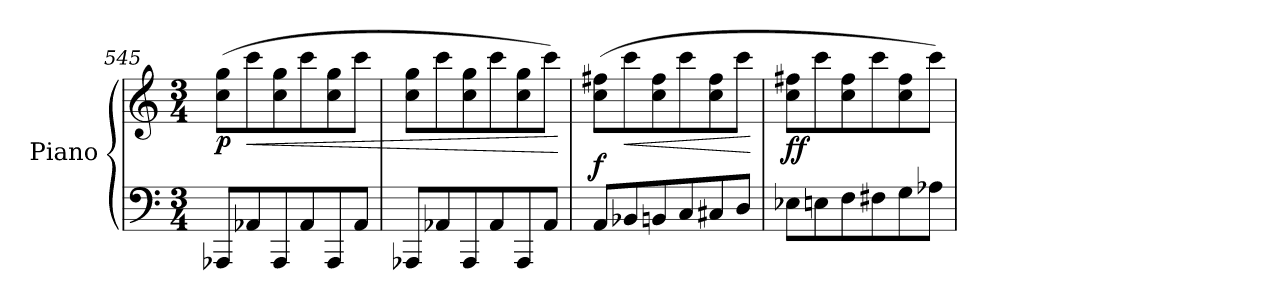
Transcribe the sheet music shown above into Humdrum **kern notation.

**kern	**kern	**dynam
*part1	*part1	*part1
*staff2	*staff1	*staff1/2
*I"Piano	*	*
*I'Pno.	*	*
*clefF4	*clefG2	*
*k[]	*k[]	*
*M3/4	*M3/4	*
=545	=545	=545
!	!	!LO:DY:b
8AAA-X/L	(8cc\ 8gg\L	p
!	!	!LO:HP:b
8AA-X/	8ccc\	<
8AAA-/	8cc\ 8gg\	.
8AA-/	8ccc\	.
8AAA-/	8cc\ 8gg\	.
8AA-/J	8ccc\J	.
=546	=546	=546
8AAA-X/L	8cc\ 8gg\L	.
8AA-X/	8ccc\	.
8AAA-/	8cc\ 8gg\	.
8AA-/	8ccc\	.
8AAA-/	8cc\ 8gg\	.
8AA-/J	8ccc\J)	.
.	.	[
=547	=547	=547
!	!	!LO:DY:a=2
8AA/L	(8cc\ 8ff#X\L	f
!	!	!LO:HP:b
8BB-X/	8ccc\	<
8BBn/	8cc\ 8ff#\	.
8C/	8ccc\	.
8C#X/	8cc\ 8ff#\	.
8D/J	8ccc\J	.
.	.	[
=548	=548	=548
!	!	!LO:DY:b
8E-X\L	8cc\ 8ff#X\L	ff
8En\	8ccc\	.
8F\	8cc\ 8ff#\	.
8F#X\	8ccc\	.
8G\	8cc\ 8ff#\	.
8A-X\J	8ccc\J)	.
=	=	=
*-	*-	*-
